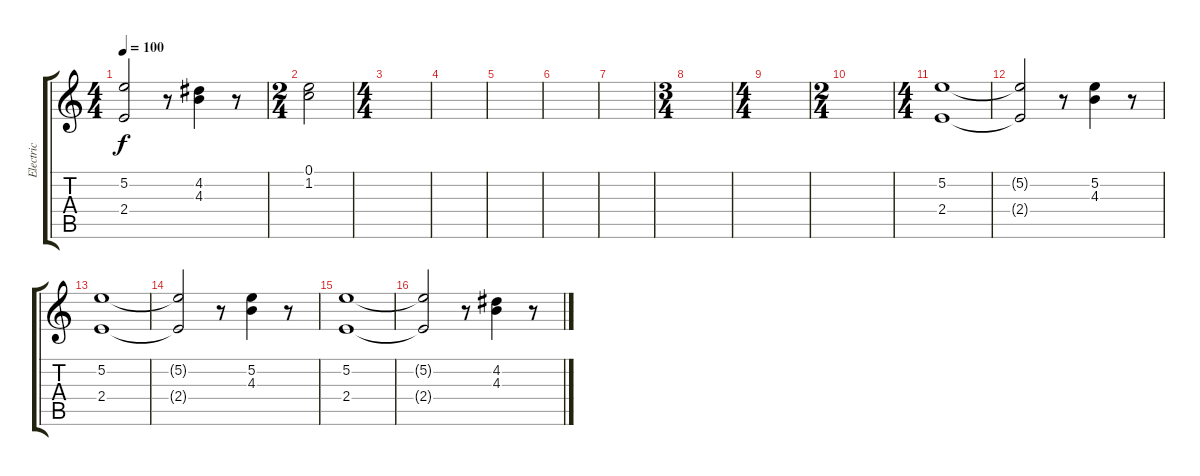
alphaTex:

\track ("Electric" "Electric") {instrument distortionguitar}
\staff {score tabs}
\tuning (E4 B3 G3 D3 A2 E2) {hide}
\ts (4 4)
\tempo 100
\clef g2
\ks c
(5.2{t} 2.4{t}).2{dy f} r.8 (4.2 4.3).4 r.8 |
\ts (2 4)
(0.1 1.2).2 |
\ts (4 4)
|
|
|
|
|
\ts (3 4)
|
\ts (4 4)
|
\ts (2 4)
|
\ts (4 4)
(5.2 2.4).1 |
(5.2{t} 2.4{t}).2 r.8 (5.2 4.3).4 r.8 |
(5.2 2.4).1 |
(5.2{t} 2.4{t}).2 r.8 (5.2 4.3).4 r.8 |
(5.2 2.4).1 |
(5.2{t} 2.4{t}).2 r.8 (4.2 4.3).4 r.8
